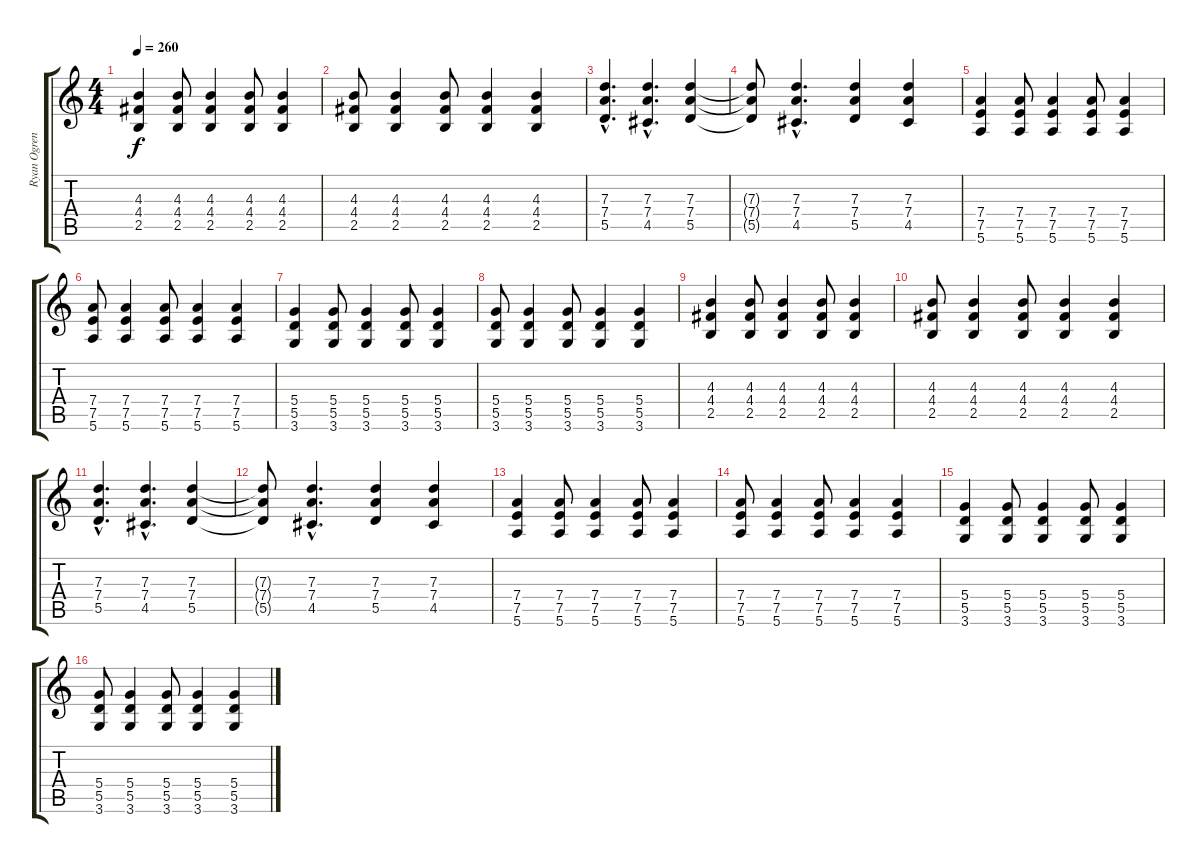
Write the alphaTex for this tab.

\track ("Ryan Ogren" "Ryan Ogren") {instrument distortionguitar}
\staff {score tabs}
\tuning (E4 B3 G3 D3 A2 E2) {hide}
\ts (4 4)
\tempo 260
\clef g2
\ks c
(4.3 4.4 2.5).4{dy f} (4.3 4.4 2.5).8 (4.3 4.4 2.5).4 (4.3 4.4 2.5).8 (4.3 4.4 2.5).4 |
(4.3 4.4 2.5).8 (4.3 4.4 2.5).4 (4.3 4.4 2.5).8 (4.3 4.4 2.5).4 (4.3 4.4 2.5).4 |
(7.3{hac} 7.4{hac} 5.5{hac}).4{d} (7.3{hac} 7.4{hac} 4.5{hac}).4{d} (7.3 7.4 5.5).4 |
(7.3{t} 7.4{t} 5.5{t}).8 (7.3{hac} 7.4{hac} 4.5{hac}).4{d} (7.3 7.4 5.5).4 (7.3 7.4 4.5).4 |
(7.4 7.5 5.6).4 (7.4 7.5 5.6).8 (7.4 7.5 5.6).4 (7.4 7.5 5.6).8 (7.4 7.5 5.6).4 |
(7.4 7.5 5.6).8 (7.4 7.5 5.6).4 (7.4 7.5 5.6).8 (7.4 7.5 5.6).4 (7.4 7.5 5.6).4 |
(5.4 5.5 3.6).4 (5.4 5.5 3.6).8 (5.4 5.5 3.6).4 (5.4 5.5 3.6).8 (5.4 5.5 3.6).4 |
(5.4 5.5 3.6).8 (5.4 5.5 3.6).4 (5.4 5.5 3.6).8 (5.4 5.5 3.6).4 (5.4 5.5 3.6).4 |
(4.3 4.4 2.5).4 (4.3 4.4 2.5).8 (4.3 4.4 2.5).4 (4.3 4.4 2.5).8 (4.3 4.4 2.5).4 |
(4.3 4.4 2.5).8 (4.3 4.4 2.5).4 (4.3 4.4 2.5).8 (4.3 4.4 2.5).4 (4.3 4.4 2.5).4 |
(7.3{hac} 7.4{hac} 5.5{hac}).4{d} (7.3{hac} 7.4{hac} 4.5{hac}).4{d} (7.3 7.4 5.5).4 |
(7.3{t} 7.4{t} 5.5{t}).8 (7.3{hac} 7.4{hac} 4.5{hac}).4{d} (7.3 7.4 5.5).4 (7.3 7.4 4.5).4 |
(7.4 7.5 5.6).4 (7.4 7.5 5.6).8 (7.4 7.5 5.6).4 (7.4 7.5 5.6).8 (7.4 7.5 5.6).4 |
(7.4 7.5 5.6).8 (7.4 7.5 5.6).4 (7.4 7.5 5.6).8 (7.4 7.5 5.6).4 (7.4 7.5 5.6).4 |
(5.4 5.5 3.6).4 (5.4 5.5 3.6).8 (5.4 5.5 3.6).4 (5.4 5.5 3.6).8 (5.4 5.5 3.6).4 |
(5.4 5.5 3.6).8 (5.4 5.5 3.6).4 (5.4 5.5 3.6).8 (5.4 5.5 3.6).4 (5.4 5.5 3.6).4
